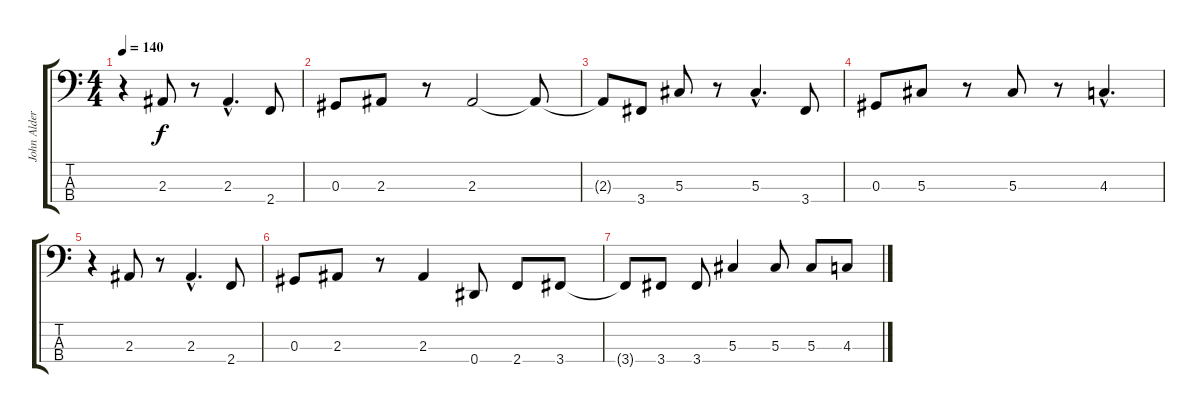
\track ("John Alderete" "John Alder") {instrument electricbassfinger}
\staff {score tabs}
\tuning (Gb2 Db2 Ab1 Eb1) {hide}
\ts (4 4)
\tempo 140
\clef f4
\ks c
r.4{dy f volume 10} 2.3.8 r.8 2.3{hac}.4{d} 2.4.8 |
0.3.8 2.3.8 r.8 2.3.2 2.3{t}.8 |
2.3{t}.8{volume 6} 3.4.8 5.3.8 r.8 5.3{hac}.4{d} 3.4.8 |
0.3.8 5.3.8 r.8 5.3.8 r.8 4.3{hac}.4{d} |
r.4{volume 5} 2.3.8 r.8 2.3{hac}.4{d} 2.4.8 |
0.3.8{volume 0} 2.3.8 r.8 2.3.4 0.4.8 2.4.8 3.4.8 |
3.4{t}.8 3.4.8 3.4.8 5.3.4 5.3.8 5.3.8 4.3.8
